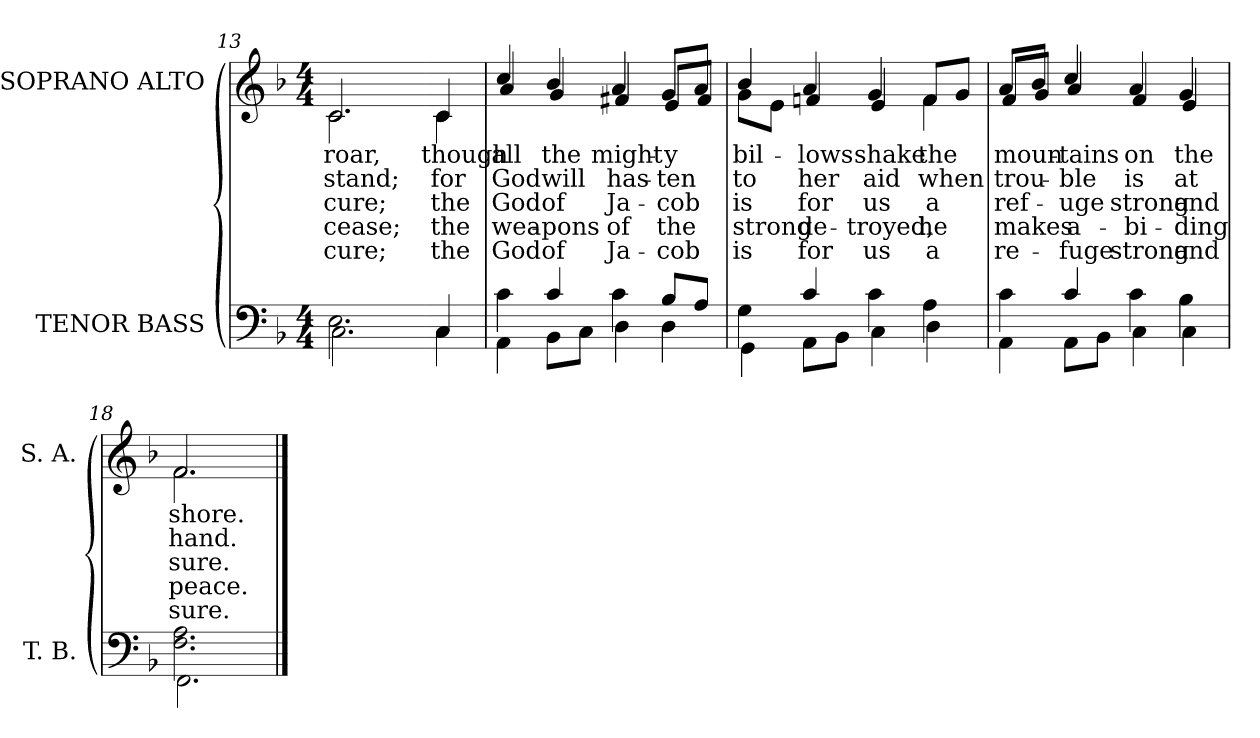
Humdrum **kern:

**kern	**kern	**text	**text	**text	**text	**text
*part2	*part1	*part1	*part1	*part1	*part1	*part1
*staff2	*staff1	*staff1	*staff1	*staff1	*staff1	*staff1
*I"TENOR BASS	*I"SOPRANO ALTO	*	*	*	*	*
*I'T. B.	*I'S. A.	*	*	*	*	*
*clefF4	*clefG2	*	*	*	*	*
*k[b-]	*k[b-]	*	*	*	*	*
*F:	*F:	*	*	*	*	*
*M4/4	*M4/4	*	*	*	*	*
=13	=13	=13	=13	=13	=13	=13
*^	*	*	*	*	*	*
!	!	!	!LO:LY:b:color=#000000	!LO:LY:b:color=#000000	!LO:LY:b:color=#000000	!LO:LY:b:color=#000000	!LO:LY:b:color=#000000
*	*	*^	*	*	*	*	*
2.Ei\	2.Ci\	2.ci/	2.ci\	roar,	stand;	-cure;	cease;	-cure;
!!LO:LB:g=z	!!
=14-	=14-	=14-	=14-	=14-	=14-	=14-	=14-	=14-
!	!	!	!	!LO:LY:b:color=#000000	!LO:LY:b:color=#000000	!LO:LY:b:color=#000000	!LO:LY:b:color=#000000	!LO:LY:b:color=#000000
4Ci/	4Ci\	4ci/	4ci\	though	for	the	the	the
=15	=15	=15	=15	=15	=15	=15	=15	=15
!	!	!	!	!LO:LY:b:color=#000000	!LO:LY:b:color=#000000	!LO:LY:b:color=#000000	!LO:LY:b:color=#000000	!LO:LY:b:color=#000000
4ci\	4AAi\	4cci/	4ai/	all	God	God	wea-	God
!	!	!	!	!LO:LY:b:color=#000000	!LO:LY:b:color=#000000	!LO:LY:b:color=#000000	!LO:LY:b:color=#000000	!LO:LY:b:color=#000000
4ci/	8BB-i\L	4b-i/	4gi/	the	will	of	-pons	of
.	8Ci\J	.	.	.	.	.	.	.
!	!	!	!	!LO:LY:b:color=#000000	!LO:LY:b:color=#000000	!LO:LY:b:color=#000000	!LO:LY:b:color=#000000	!LO:LY:b:color=#000000
4ci\	4Di\	4ai/	4f#Xi/	might-	has-	Ja-	of	Ja-
!	!	!	!	!LO:LY:b:color=#000000	!LO:LY:b:color=#000000	!LO:LY:b:color=#000000	!LO:LY:b:color=#000000	!LO:LY:b:color=#000000
8B-i/L	4Di\	8gi/L	8ei/L	-y	-ten	-cob	the	-cob
8Ai/J	.	8ai/J	8f#i/J	.	.	.	.	.
=16	=16	=16	=16	=16	=16	=16	=16	=16
!	!	!	!	!LO:LY:b:color=#000000	!LO:LY:b:color=#000000	!LO:LY:b:color=#000000	!LO:LY:b:color=#000000	!LO:LY:b:color=#000000
4Gi\	4GGi\	4b-i/	8gi\L	bil-	to	is	strong	is
.	.	.	8ei\J	.	.	.	.	.
!	!	!	!	!LO:LY:b:color=#000000	!LO:LY:b:color=#000000	!LO:LY:b:color=#000000	!LO:LY:b:color=#000000	!LO:LY:b:color=#000000
4ci/	8AAi\L	4ai/	4fni/	-lows	her	for	de-	for
.	8BB-i\J	.	.	.	.	.	.	.
!	!	!	!	!LO:LY:b:color=#000000	!LO:LY:b:color=#000000	!LO:LY:b:color=#000000	!LO:LY:b:color=#000000	!LO:LY:b:color=#000000
4ci\	4Ci\	4gi/	4ei/	shake	aid	us	-troyed,	us
!	!	!	!	!LO:LY:b:color=#000000	!LO:LY:b:color=#000000	!LO:LY:b:color=#000000	!LO:LY:b:color=#000000	!LO:LY:b:color=#000000
4Ai\	4Di\	8fi/L	4fi\	the	when	a	he	a
.	.	8gi/J	.	.	.	.	.	.
=17	=17	=17	=17	=17	=17	=17	=17	=17
!	!	!	!	!LO:LY:b:color=#000000	!LO:LY:b:color=#000000	!LO:LY:b:color=#000000	!LO:LY:b:color=#000000	!LO:LY:b:color=#000000
4ci\	4AAi\	8ai/L	8fi/L	moun-	trou-	ref-	makes	re-
.	.	8b-i/J	8gi/J	.	.	.	.	.
!	!	!	!	!LO:LY:b:color=#000000	!LO:LY:b:color=#000000	!LO:LY:b:color=#000000	!LO:LY:b:color=#000000	!LO:LY:b:color=#000000
4ci/	8AAi\L	4cci/	4ai/	-tains	-ble	-uge	a-	-fuge
.	8BB-i\J	.	.	.	.	.	.	.
!	!	!	!	!LO:LY:b:color=#000000	!LO:LY:b:color=#000000	!LO:LY:b:color=#000000	!LO:LY:b:color=#000000	!LO:LY:b:color=#000000
4ci\	4Ci\	4ai/	4fi/	on	is	strong	-bi-	strong
!	!	!	!	!LO:LY:b:color=#000000	!LO:LY:b:color=#000000	!LO:LY:b:color=#000000	!LO:LY:b:color=#000000	!LO:LY:b:color=#000000
4B-i\	4Ci\	4gi/	4ei/	the	at	and	-ding	and
=18	=18	=18	=18	=18	=18	=18	=18	=18
!	!	!	!	!LO:LY:b:color=#000000	!LO:LY:b:color=#000000	!LO:LY:b:color=#000000	!LO:LY:b:color=#000000	!LO:LY:b:color=#000000
2.Fi\ 2.Ai	2.FFi\	2.fi/	2.fi\	shore.	hand.	sure.	peace.	sure.
*v	*v	*	*	*	*	*	*	*
*	*v	*v	*	*	*	*	*
==	==	==	==	==	==	==
*-	*-	*-	*-	*-	*-	*-
